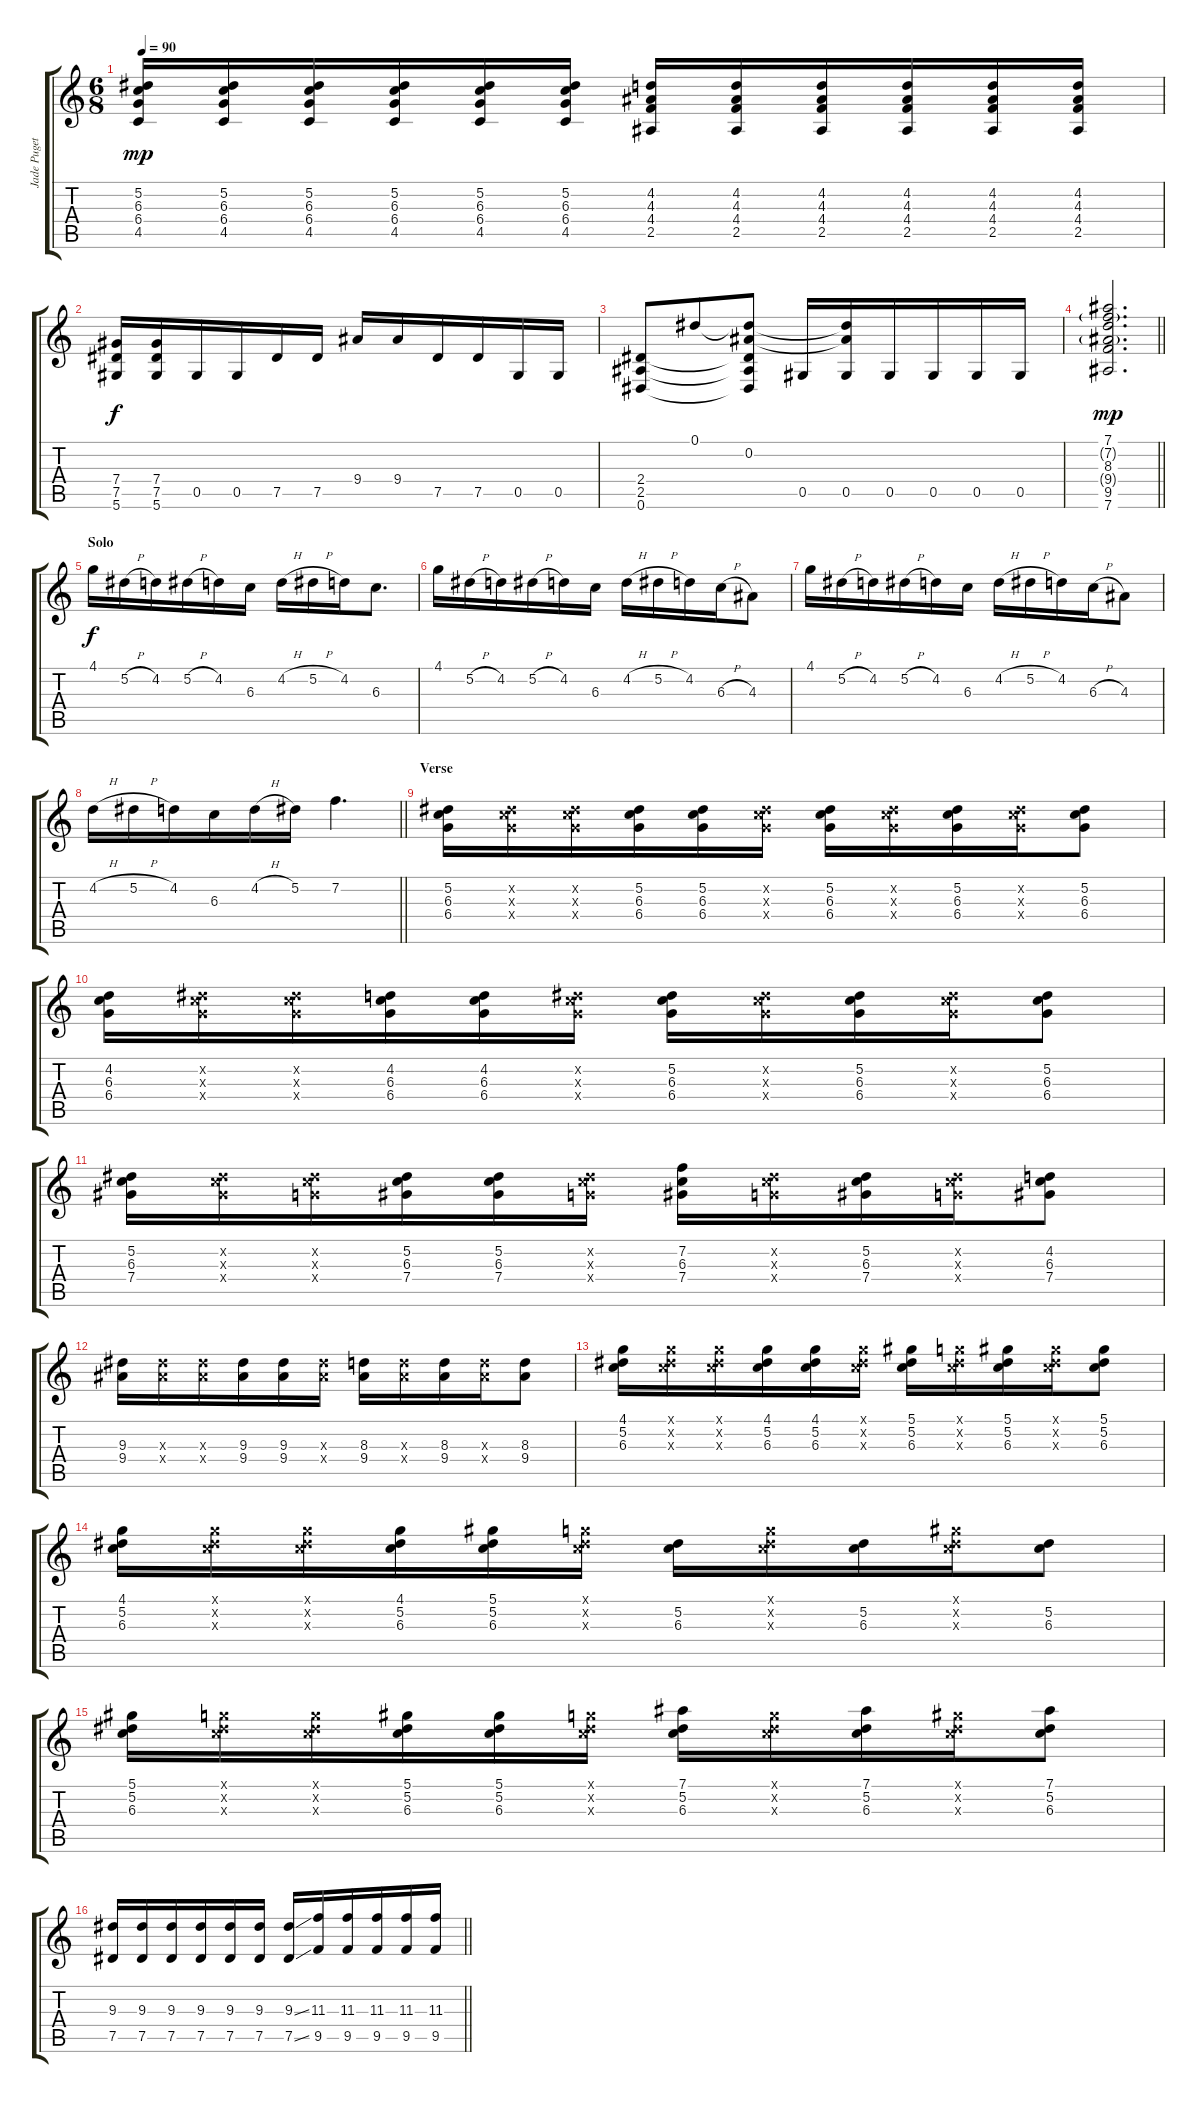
\track ("Jade Puget" "Jade Puget") {instrument overdrivenguitar}
\staff {score tabs}
\tuning (Eb4 Bb3 Gb3 Db3 Ab2 Eb2) {hide}
\ts (6 8)
\tempo 90
\clef g2
\ks c
(5.2 6.3 6.4 4.5).16{dy mp} (5.2 6.3 6.4 4.5).16 (5.2 6.3 6.4 4.5).16 (5.2 6.3 6.4 4.5).16 (5.2 6.3 6.4 4.5).16 (5.2 6.3 6.4 4.5).16 (4.2 4.3 4.4 2.5).16 (4.2 4.3 4.4 2.5).16 (4.2 4.3 4.4 2.5).16 (4.2 4.3 4.4 2.5).16 (4.2 4.3 4.4 2.5).16 (4.2 4.3 4.4 2.5).16 |
(7.4 7.5 5.6).16{dy f} (7.4 7.5 5.6).16 0.5.16 0.5.16 7.5.16 7.5.16 9.4.16 9.4.16 7.5.16 7.5.16 0.5.16 0.5.16 |
(2.4 2.5 0.6).8 0.1.8 (0.1{t} 0.2 2.4{t} 2.5{t} 0.6{t}).8 0.5.16 (0.1{t} 0.2{t} 0.5).16 0.5.16 0.5.16 0.5.16 0.5.16 |
\barLineRight lightlight
(7.1 7.2{g} 8.3 9.4{g} 9.5 7.6).2{d dy mp} |
\section ("" "Solo")
4.1.16{dy f} 5.2{h}.16 4.2.16 5.2{h}.16 4.2.16 6.3.16 4.2{h}.16 5.2{h}.16 4.2.16 6.3.8{d} |
4.1.16 5.2{h}.16 4.2.16 5.2{h}.16 4.2.16 6.3.16 4.2{h}.16 5.2{h}.16 4.2.16 6.3{h}.16 4.3.8 |
4.1.16 5.2{h}.16 4.2.16 5.2{h}.16 4.2.16 6.3.16 4.2{h}.16 5.2{h}.16 4.2.16 6.3{h}.16 4.3.8 |
\barLineRight lightlight
4.2{h}.16 5.2{h}.16 4.2.16 6.3.16 4.2{h}.16 5.2.16 7.2.4{d} |
\section ("" "Verse")
(5.2 6.3 6.4).16 (5.2{x} 6.3{x} 6.4{x}).16 (5.2{x} 6.3{x} 6.4{x}).16 (5.2 6.3 6.4).16 (5.2 6.3 6.4).16 (5.2{x} 6.3{x} 6.4{x}).16 (5.2 6.3 6.4).16 (5.2{x} 6.3{x} 6.4{x}).16 (5.2 6.3 6.4).16 (5.2{x} 6.3{x} 6.4{x}).16 (5.2 6.3 6.4).8 |
(4.2 6.3 6.4).16 (5.2{x} 6.3{x} 6.4{x}).16 (5.2{x} 6.3{x} 6.4{x}).16 (4.2 6.3 6.4).16 (4.2 6.3 6.4).16 (5.2{x} 6.3{x} 6.4{x}).16 (5.2 6.3 6.4).16 (5.2{x} 6.3{x} 6.4{x}).16 (5.2 6.3 6.4).16 (5.2{x} 6.3{x} 6.4{x}).16 (5.2 6.3 6.4).8 |
(5.2 6.3 7.4).16 (5.2{x} 6.3{x} 7.4{x}).16 (5.2{x} 6.3{x} 6.4{x}).16 (5.2 6.3 7.4).16 (5.2 6.3 7.4).16 (5.2{x} 6.3{x} 6.4{x}).16 (7.2 6.3 7.4).16 (5.2{x} 6.3{x} 6.4{x}).16 (5.2 6.3 7.4).16 (5.2{x} 6.3{x} 6.4{x}).16 (4.2 6.3 7.4).8 |
(9.3 9.4).16 (9.3{x} 9.4{x}).16 (9.3{x} 9.4{x}).16 (9.3 9.4).16 (9.3 9.4).16 (9.3{x} 9.4{x}).16 (8.3 9.4).16 (8.3{x} 9.4{x}).16 (8.3 9.4).16 (8.3{x} 9.4{x}).16 (8.3 9.4).8 |
(4.1 5.2 6.3).16 (4.1{x} 5.2{x} 6.3{x}).16 (4.1{x} 5.2{x} 6.3{x}).16 (4.1 5.2 6.3).16 (4.1 5.2 6.3).16 (4.1{x} 5.2{x} 6.3{x}).16 (5.1 5.2 6.3).16 (4.1{x} 5.2{x} 6.3{x}).16 (5.1 5.2 6.3).16 (5.1{x} 5.2{x} 6.3{x}).16 (5.1 5.2 6.3).8 |
(4.1 5.2 6.3).16 (4.1{x} 5.2{x} 6.3{x}).16 (4.1{x} 5.2{x} 6.3{x}).16 (4.1 5.2 6.3).16 (5.1 5.2 6.3).16 (4.1{x} 5.2{x} 6.3{x}).16 (5.2 6.3).16 (4.1{x} 5.2{x} 6.3{x}).16 (5.2 6.3).16 (5.1{x} 5.2{x} 6.3{x}).16 (5.2 6.3).8 |
(5.1 5.2 6.3).16 (4.1{x} 5.2{x} 6.3{x}).16 (4.1{x} 5.2{x} 6.3{x}).16 (5.1 5.2 6.3).16 (5.1 5.2 6.3).16 (4.1{x} 5.2{x} 6.3{x}).16 (7.1 5.2 6.3).16 (4.1{x} 5.2{x} 6.3{x}).16 (7.1 5.2 6.3).16 (5.1{x} 5.2{x} 6.3{x}).16 (7.1 5.2 6.3).8 |
\barLineRight lightlight
(9.3 7.5).16 (9.3 7.5).16 (9.3 7.5).16 (9.3 7.5).16 (9.3 7.5).16 (9.3 7.5).16 (9.3{ss} 7.5{ss}).16 (11.3 9.5).16 (11.3 9.5).16 (11.3 9.5).16 (11.3 9.5).16 (11.3 9.5).16
